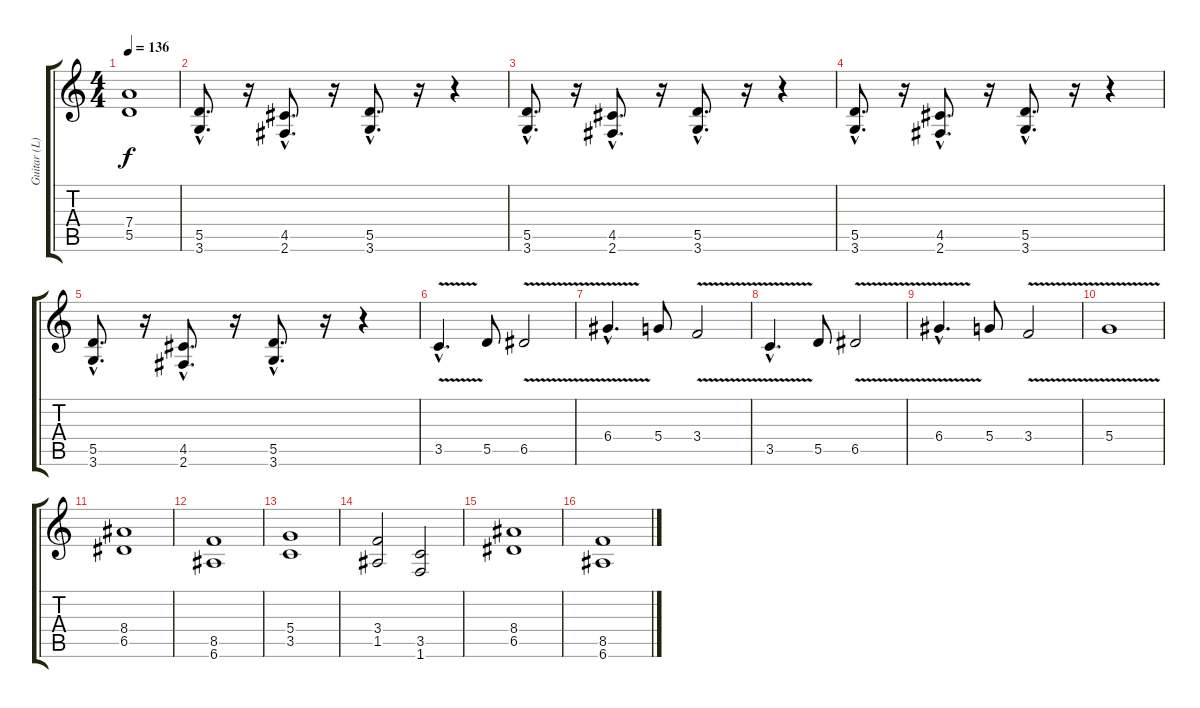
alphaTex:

\track ("Guitar (L)" "Guitar (L)") {instrument distortionguitar}
\staff {score tabs}
\tuning (E4 B3 G3 D3 A2 E2) {hide}
\ts (4 4)
\tempo 136
\clef g2
\ks c
(7.4 5.5).1{dy f} |
(5.5{hac} 3.6{hac}).8{d} r.16 (4.5{hac} 2.6{hac}).8{d} r.16 (5.5{hac} 3.6{hac}).8{d} r.16 r.4 |
(5.5{hac} 3.6{hac}).8{d} r.16 (4.5{hac} 2.6{hac}).8{d} r.16 (5.5{hac} 3.6{hac}).8{d} r.16 r.4 |
(5.5{hac} 3.6{hac}).8{d} r.16 (4.5{hac} 2.6{hac}).8{d} r.16 (5.5{hac} 3.6{hac}).8{d} r.16 r.4 |
(5.5{hac} 3.6{hac}).8{d} r.16 (4.5{hac} 2.6{hac}).8{d} r.16 (5.5{hac} 3.6{hac}).8{d} r.16 r.4 |
3.5{v hac}.4{d} 5.5.8 6.5{v}.2 |
6.4{v hac}.4{d} 5.4.8 3.4{v}.2 |
3.5{v hac}.4{d} 5.5.8 6.5{v}.2 |
6.4{v hac}.4{d} 5.4.8 3.4{v}.2 |
5.4{v}.1 |
(8.4 6.5).1 |
(8.5 6.6).1 |
(5.4 3.5).1 |
(3.4 1.5).2 (3.5 1.6).2 |
(8.4 6.5).1 |
(8.5 6.6).1
